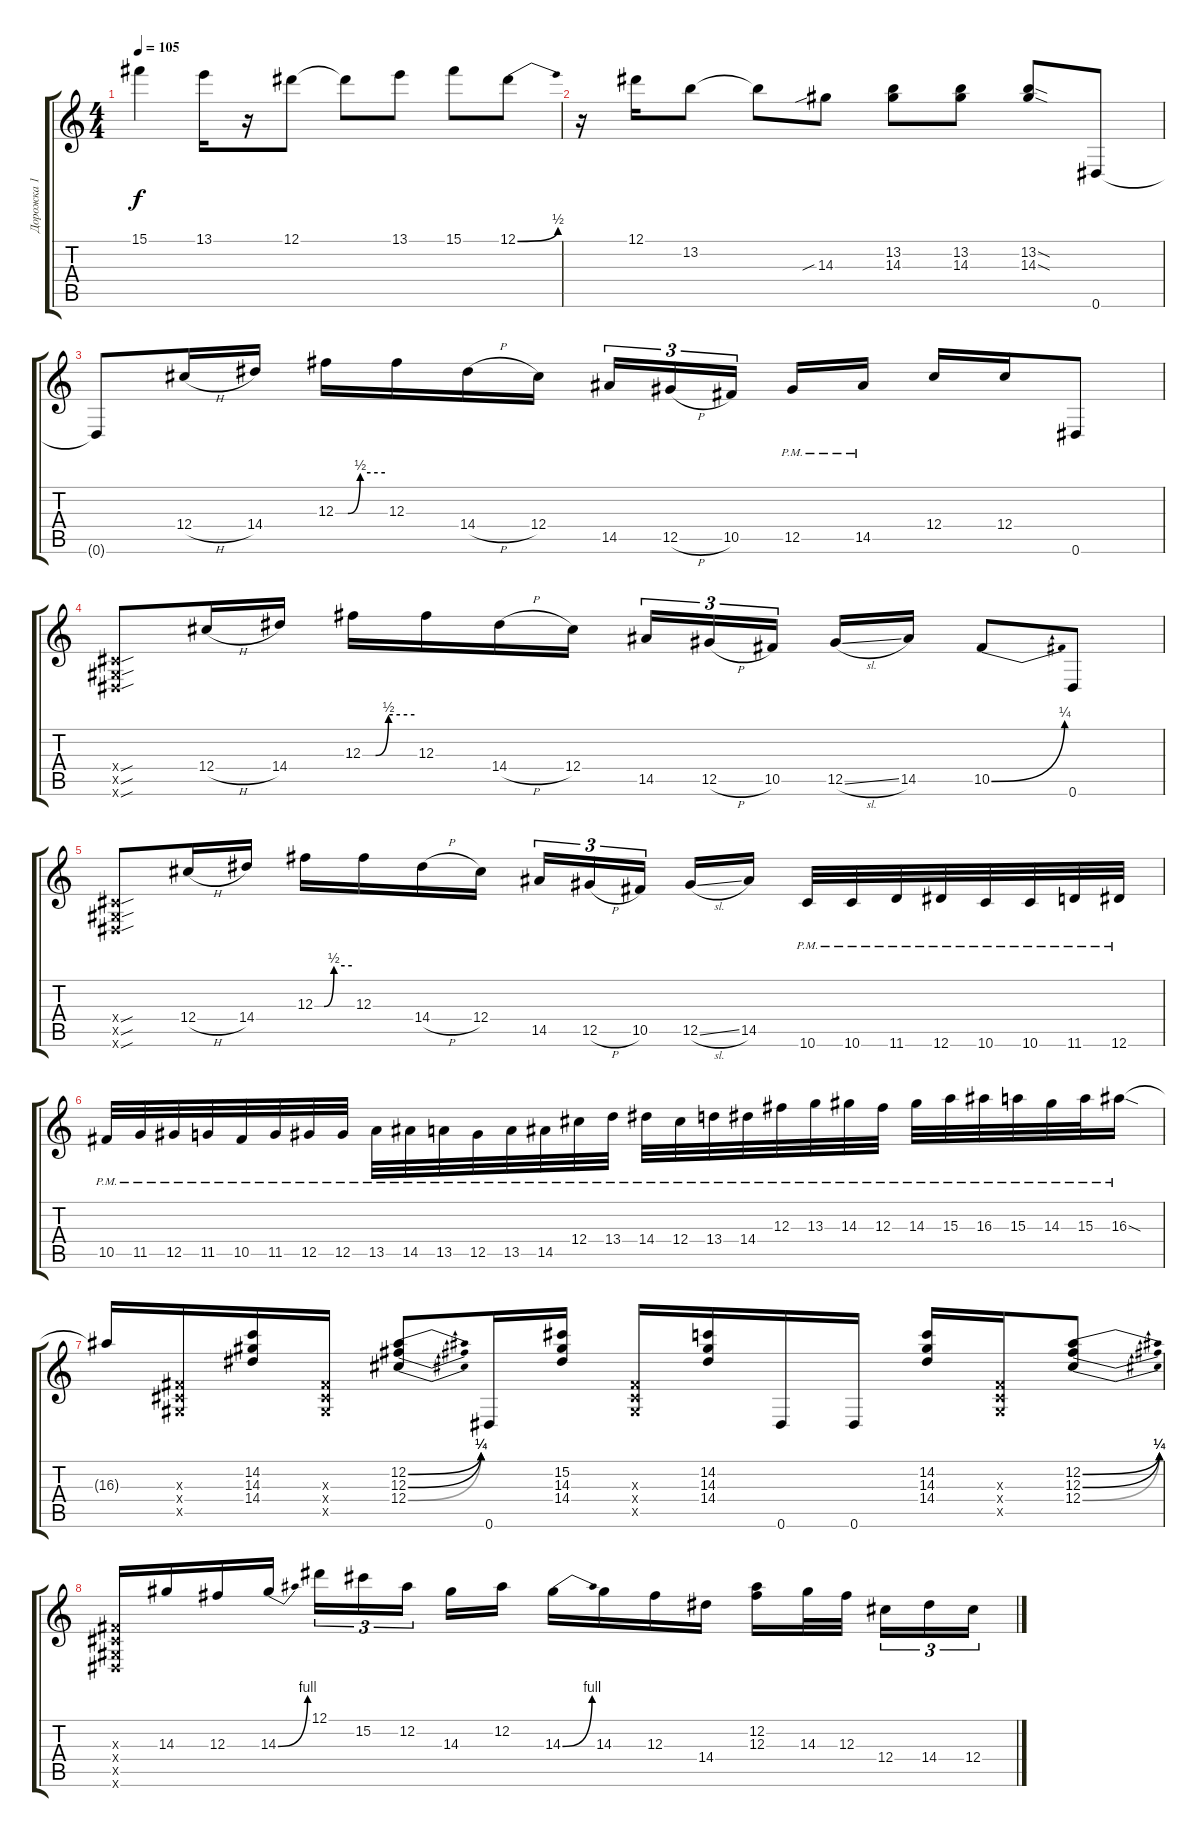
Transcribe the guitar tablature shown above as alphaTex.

\track ("Дорожка 1" "Дорожка 1") {instrument overdrivenguitar}
\staff {score tabs}
\tuning (Eb4 Bb3 Gb3 Db3 Ab2 Eb2) {hide}
\ts (4 4)
\tempo 105
\clef g2
\ks c
15.1{t}.4{dy f} 13.1.16 r.16 12.1.8 12.1{t}.8 13.1.8 15.1.8 12.1{be (bend 0 0 60 2)}.8 |
r.16 12.1.16 13.2.8 13.2{t}.8 14.3{sib}.8 (13.2 14.3).8 (13.2 14.3).8 (13.2{sod} 14.3{sod}).8 0.6.8 |
0.6{t}.8 12.4{h}.16 14.4.16 12.3{be (custom 0 0 15 0 30 2 60 2)}.16 12.3.16 14.4{h}.16 12.4.16 14.5.16{tu (3 2)} 12.5{h}.16{tu (3 2)} 10.5.16{tu (3 2) beam splitsecondary} 12.5{pm}.16 14.5{pm}.16 12.4.16 12.4.16 0.6.8 |
(0.4{sou x} 0.5{sou x} 0.6{sou x}).8 12.4{h}.16 14.4.16 12.3{be (custom 0 0 15 0 30 2 60 2)}.16 12.3.16 14.4{h}.16 12.4.16 14.5.16{tu (3 2)} 12.5{h}.16{tu (3 2)} 10.5.16{tu (3 2) beam splitsecondary} 12.5{sl}.16 14.5.16 10.5{be (bend 0 0 60 1)}.8 0.6.8 |
(0.4{sou x} 0.5{sou x} 0.6{sou x}).8 12.4{h}.16 14.4.16 12.3{be (custom 0 0 15 0 31 2 60 2)}.16 12.3.16 14.4{h}.16 12.4.16 14.5.16{tu (3 2)} 12.5{h}.16{tu (3 2)} 10.5.16{tu (3 2) beam splitsecondary} 12.5{sl}.16 14.5.16 10.6{pm}.32 10.6{pm}.32 11.6{pm}.32 12.6{pm}.32 10.6{pm}.32 10.6{pm}.32 11.6{pm}.32 12.6{pm}.32 |
10.5{pm}.32 11.5{pm}.32 12.5{pm}.32 11.5{pm}.32 10.5{pm}.32 11.5{pm}.32 12.5{pm}.32 12.5{pm}.32 13.5{pm}.32 14.5{pm}.32 13.5{pm}.32 12.5{pm}.32 13.5{pm}.32 14.5{pm}.32 12.4{pm}.32 13.4{pm}.32 14.4{pm}.32 12.4{pm}.32 13.4{pm}.32 14.4{pm}.32 12.3{pm}.32 13.3{pm}.32 14.3{pm}.32 12.3{pm}.32 14.3{pm}.32 15.3{pm}.32 16.3{pm}.32 15.3{pm}.32 14.3{pm}.32 15.3{pm}.32 16.3{sod pm}.16 |
16.3{t}.16 (0.3{x} 0.4{x} 0.5{x}).16 (14.2 14.3 14.4).16 (0.3{x} 0.4{x} 0.5{x}).16 (12.2{be (bend 0 0 60 1)} 12.3{be (bend 0 0 60 1)} 12.4{be (bend 0 0 60 1)}).8 0.6.16 (15.2 14.3 14.4).16 (0.3{x} 0.4{x} 0.5{x}).16 (14.2 14.3 14.4).16 0.6.16 0.6.16 (14.2 14.3 14.4).16 (0.3{x} 0.4{x} 0.5{x}).16 (12.2{be (bend 0 0 60 1)} 12.3{be (bend 0 0 60 1)} 12.4{be (bend 0 0 60 1)}).8 |
(0.3{x} 0.4{x} 0.5{x} 0.6{x}).16 14.3.16 12.3.16 14.3{be (bend 0 0 60 4)}.16 12.1.16{tu (3 2)} 15.2.16{tu (3 2)} 12.2.16{tu (3 2) beam splitsecondary} 14.3.16 12.2.16 14.3{be (bend 0 0 60 4)}.16 14.3.16 12.3.16 14.4.16 (12.2 12.3).16 14.3.32 12.3.32{beam splitsecondary} 12.4.16{tu (3 2)} 14.4.16{tu (3 2)} 12.4.16{tu (3 2)}
